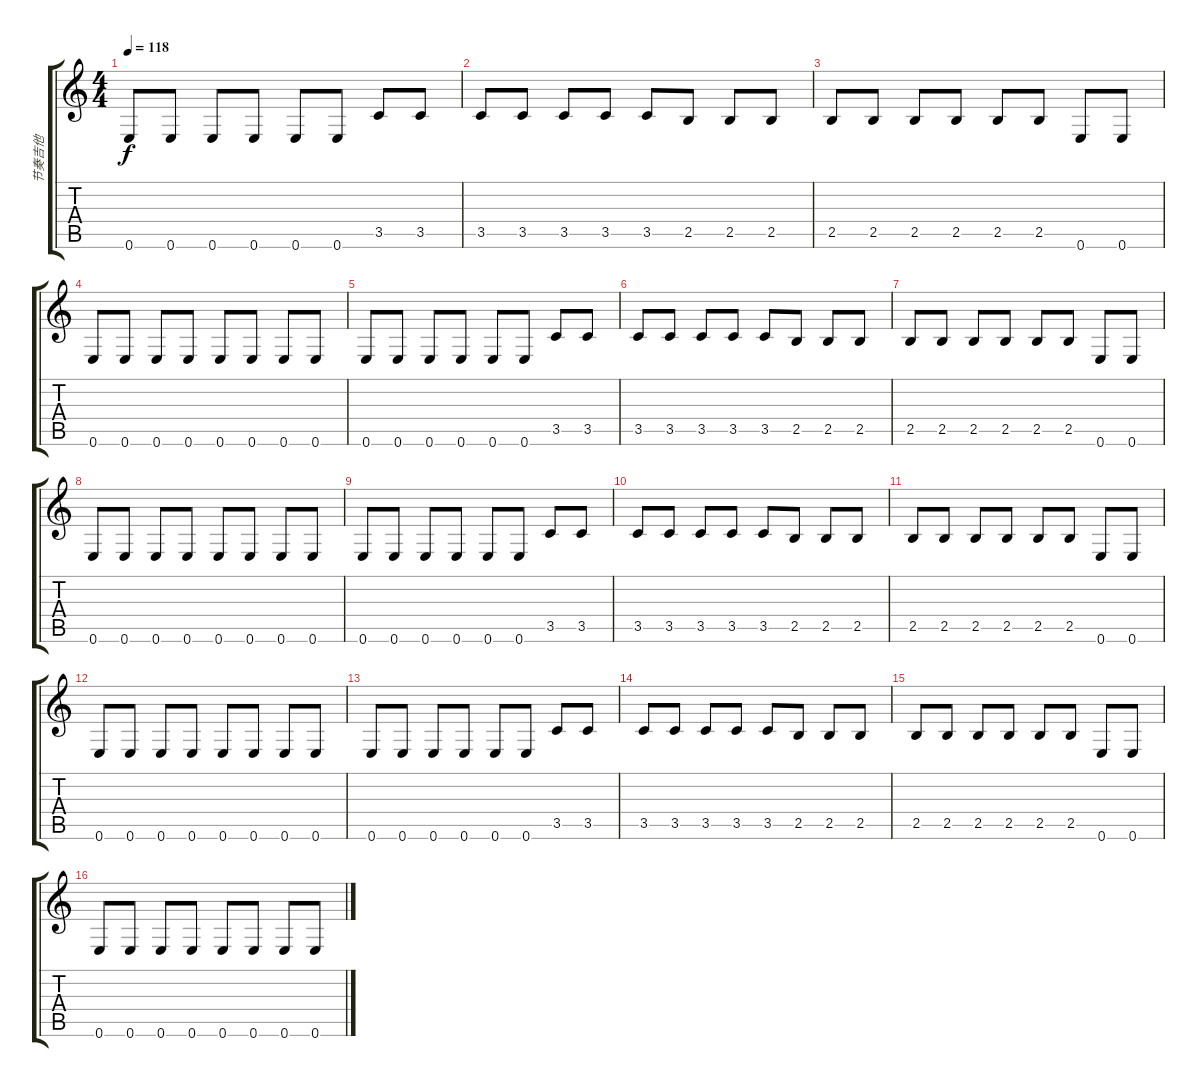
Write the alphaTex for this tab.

\track ("节奏吉他" "节奏吉他") {instrument acousticguitarsteel}
\staff {score tabs}
\tuning (E4 B3 G3 D3 A2 E2) {hide}
\ts (4 4)
\tempo 118
\clef g2
\ks c
0.6.8{dy f} 0.6.8 0.6.8 0.6.8 0.6.8 0.6.8 3.5.8 3.5.8 |
3.5.8 3.5.8 3.5.8 3.5.8 3.5.8 2.5.8 2.5.8 2.5.8 |
2.5.8 2.5.8 2.5.8 2.5.8 2.5.8 2.5.8 0.6.8 0.6.8 |
0.6.8 0.6.8 0.6.8 0.6.8 0.6.8 0.6.8 0.6.8 0.6.8 |
0.6.8 0.6.8 0.6.8 0.6.8 0.6.8 0.6.8 3.5.8 3.5.8 |
3.5.8 3.5.8 3.5.8 3.5.8 3.5.8 2.5.8 2.5.8 2.5.8 |
2.5.8 2.5.8 2.5.8 2.5.8 2.5.8 2.5.8 0.6.8 0.6.8 |
0.6.8 0.6.8 0.6.8 0.6.8 0.6.8 0.6.8 0.6.8 0.6.8 |
0.6.8 0.6.8 0.6.8 0.6.8 0.6.8 0.6.8 3.5.8 3.5.8 |
3.5.8 3.5.8 3.5.8 3.5.8 3.5.8 2.5.8 2.5.8 2.5.8 |
2.5.8 2.5.8 2.5.8 2.5.8 2.5.8 2.5.8 0.6.8 0.6.8 |
0.6.8 0.6.8 0.6.8 0.6.8 0.6.8 0.6.8 0.6.8 0.6.8 |
0.6.8 0.6.8 0.6.8 0.6.8 0.6.8 0.6.8 3.5.8 3.5.8 |
3.5.8 3.5.8 3.5.8 3.5.8 3.5.8 2.5.8 2.5.8 2.5.8 |
2.5.8 2.5.8 2.5.8 2.5.8 2.5.8 2.5.8 0.6.8 0.6.8 |
0.6.8 0.6.8 0.6.8 0.6.8 0.6.8 0.6.8 0.6.8 0.6.8
